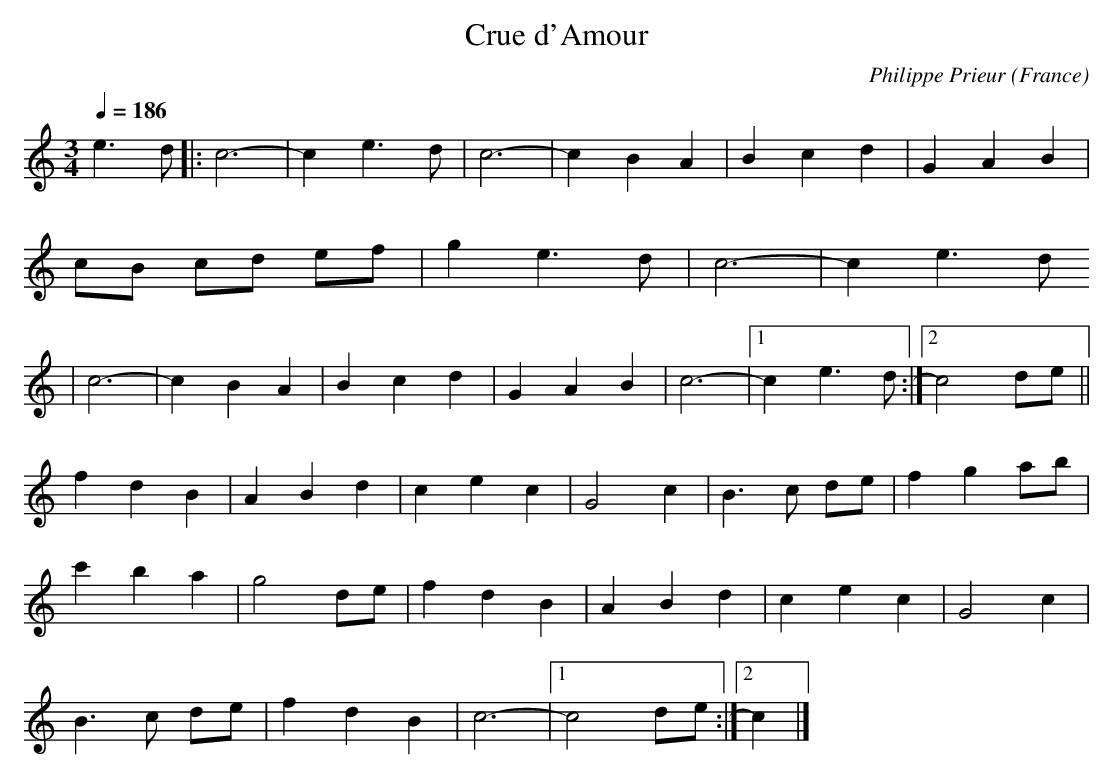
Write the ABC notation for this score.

X:1
T:Crue d'Amour
C:Philippe Prieur
O:France
L:1/4
M:3/4
Q:186
K:C
e>d|:c3|-ce>d|c3|-cBA|Bcd|GAB|
c/B/ c/d/ e/f/|ge>d|c3|-c e>d
|c3|-cBA|Bcd|GAB|c3-|1 c e>d:|2 c2 d/e/||
fdB|ABd|cec|G2 c|B>c d/e/|fg a/b/|
c'ba|g2 d/e/|fdB|ABd|cec|G2 c|
B>c d/e/|fdB|c3|1 -c2 d/e/:|2 c|]
